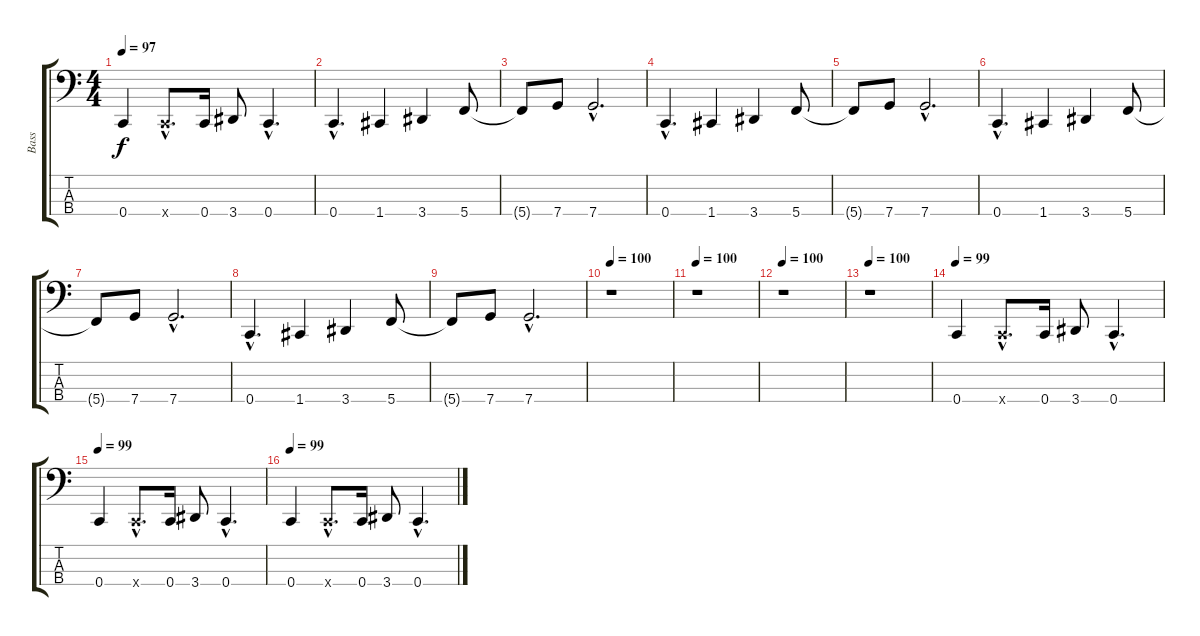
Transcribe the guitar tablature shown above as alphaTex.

\track ("Bass" "Bass") {instrument electricbassfinger}
\staff {score tabs}
\tuning (F2 C2 G1 C1) {hide}
\ts (4 4)
\tempo 97
\clef f4
\ks c
0.4.4{dy f} 0.4{hac x}.8{d} 0.4.16 3.4.8 0.4{hac}.4{d} |
0.4{hac}.4{d} 1.4.4 3.4.4 5.4.8 |
5.4{t}.8 7.4.8 7.4{hac}.2{d} |
0.4{hac}.4{d} 1.4.4 3.4.4 5.4.8 |
5.4{t}.8 7.4.8 7.4{hac}.2{d} |
0.4{hac}.4{d} 1.4.4 3.4.4 5.4.8 |
5.4{t}.8 7.4.8 7.4{hac}.2{d} |
0.4{hac}.4{d} 1.4.4 3.4.4 5.4.8 |
5.4{t}.8 7.4.8 7.4{hac}.2{d} |
\tempo 100
r.1 |
\tempo 100
r.1 |
\tempo 100
r.1 |
\tempo 100
r.1 |
\tempo 99
0.4.4 0.4{hac x}.8{d} 0.4.16 3.4.8 0.4{hac}.4{d} |
\tempo 99
0.4.4 0.4{hac x}.8{d} 0.4.16 3.4.8 0.4{hac}.4{d} |
\tempo 99
0.4.4 0.4{hac x}.8{d} 0.4.16 3.4.8 0.4{hac}.4{d}
